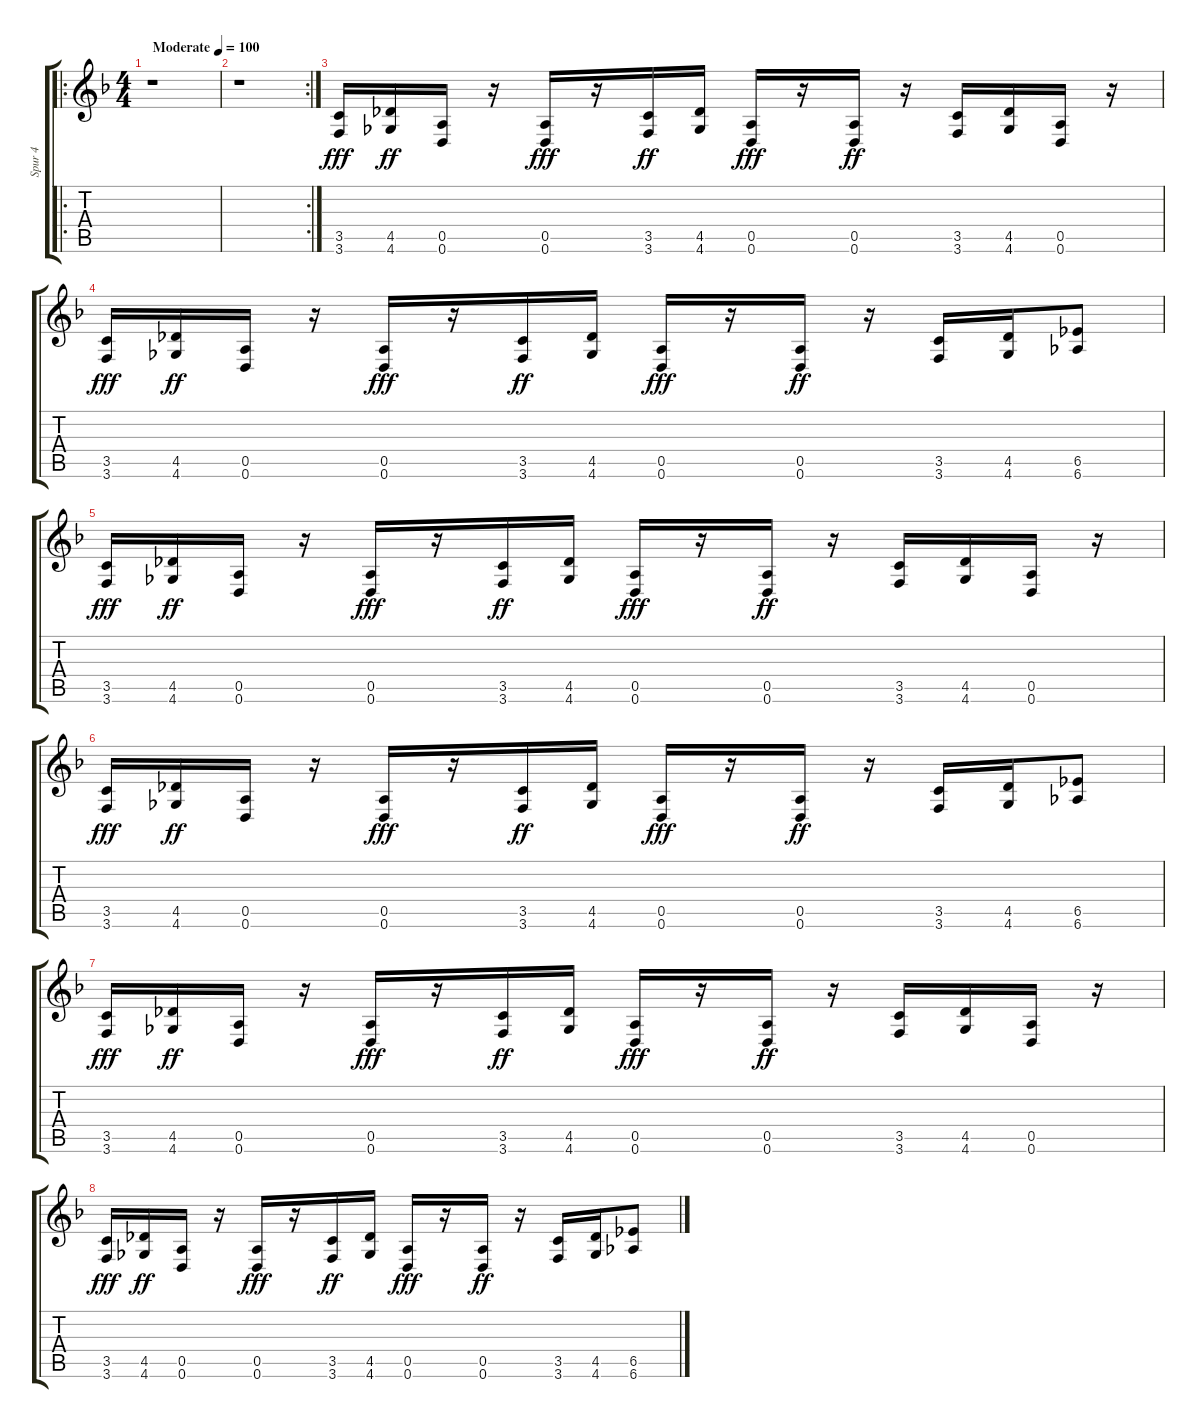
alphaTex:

\track ("Spur 4" "Spur 4") {instrument overdrivenguitar}
\staff {score tabs}
\tuning (E4 B3 G3 D3 A2 D2) {hide}
\ro
\ts (4 4)
\tempo (100 "Moderate")
\clef g2
\ks dminor
r.1{dy fff instrument overdrivenguitar} |
\rc 2
r.1 |
(3.5 3.6).16 (4.5 4.6).16{dy ff} (0.5 0.6).16 r.16 (0.5 0.6).16{dy fff} r.16 (3.5 3.6).16{dy ff} (4.5 4.6).16 (0.5 0.6).16{dy fff} r.16 (0.5 0.6).16{dy ff} r.16 (3.5 3.6).16 (4.5 4.6).16 (0.5 0.6).16 r.16 |
(3.5 3.6).16{dy fff} (4.5 4.6).16{dy ff} (0.5 0.6).16 r.16 (0.5 0.6).16{dy fff} r.16 (3.5 3.6).16{dy ff} (4.5 4.6).16 (0.5 0.6).16{dy fff} r.16 (0.5 0.6).16{dy ff} r.16 (3.5 3.6).16 (4.5 4.6).16 (6.5 6.6).8 |
(3.5 3.6).16{dy fff} (4.5 4.6).16{dy ff} (0.5 0.6).16 r.16 (0.5 0.6).16{dy fff} r.16 (3.5 3.6).16{dy ff} (4.5 4.6).16 (0.5 0.6).16{dy fff} r.16 (0.5 0.6).16{dy ff} r.16 (3.5 3.6).16 (4.5 4.6).16 (0.5 0.6).16 r.16 |
(3.5 3.6).16{dy fff} (4.5 4.6).16{dy ff} (0.5 0.6).16 r.16 (0.5 0.6).16{dy fff} r.16 (3.5 3.6).16{dy ff} (4.5 4.6).16 (0.5 0.6).16{dy fff} r.16 (0.5 0.6).16{dy ff} r.16 (3.5 3.6).16 (4.5 4.6).16 (6.5 6.6).8 |
(3.5 3.6).16{dy fff} (4.5 4.6).16{dy ff} (0.5 0.6).16 r.16 (0.5 0.6).16{dy fff} r.16 (3.5 3.6).16{dy ff} (4.5 4.6).16 (0.5 0.6).16{dy fff} r.16 (0.5 0.6).16{dy ff} r.16 (3.5 3.6).16 (4.5 4.6).16 (0.5 0.6).16 r.16 |
(3.5 3.6).16{dy fff} (4.5 4.6).16{dy ff} (0.5 0.6).16 r.16 (0.5 0.6).16{dy fff} r.16 (3.5 3.6).16{dy ff} (4.5 4.6).16 (0.5 0.6).16{dy fff} r.16 (0.5 0.6).16{dy ff} r.16 (3.5 3.6).16 (4.5 4.6).16 (6.5 6.6).8
